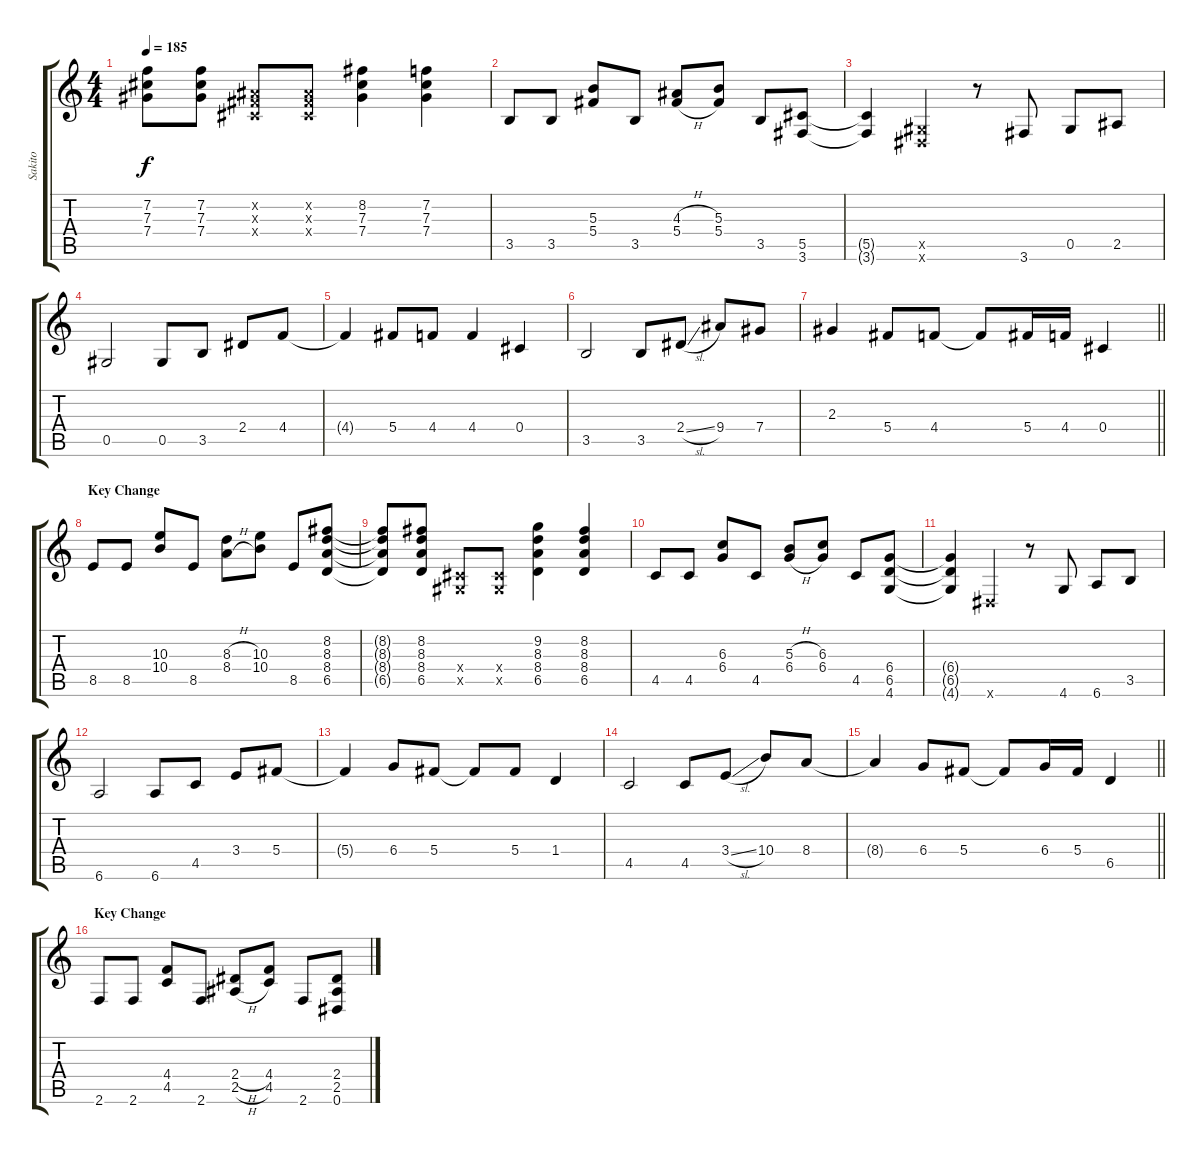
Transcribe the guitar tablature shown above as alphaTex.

\track ("Sakito" "Sakito") {instrument overdrivenguitar}
\staff {score tabs}
\tuning (Eb4 Bb3 Gb3 Db3 Ab2 Eb2) {hide}
\ts (4 4)
\tempo 185
\clef g2
\ks c
(7.2{t} 7.3{t} 7.4{t}).8{dy f} (7.2 7.3 7.4).8 (0.2{x} 0.3{x} 0.4{x}).8 (0.2{x} 0.3{x} 0.4{x}).8 (8.2 7.3 7.4).4 (7.2 7.3 7.4).4 |
3.5.8 3.5.8 (5.3 5.4).8 3.5.8 (4.3{h} 5.4{h}).8 (5.3 5.4).8 3.5.8 (5.5 3.6).8 |
(5.5{t} 3.6{t}).4 (0.5{x} 0.6{x}).4 r.8 3.6.8 0.5.8 2.5.8 |
0.5.2 0.5.8 3.5.8 2.4.8 4.4.8 |
4.4{t}.4 5.4.8 4.4.8 4.4.4 0.4.4 |
3.5.2 3.5.8 2.4{sl}.8 9.4.8 7.4.8 |
\barLineRight lightlight
2.3.4 5.4.8 4.4.8 4.4{t}.8 5.4.16 4.4.16 0.4.4 |
\section ("" "Key Change")
8.5.8 8.5.8 (10.3 10.4).8 8.5.8 (8.3{h} 8.4{h}).8 (10.3 10.4).8 8.5.8 (8.2 8.3 8.4 6.5).8 |
(8.2{t} 8.3{t} 8.4{t} 6.5{t}).8 (8.2 8.3 8.4 6.5).8 (0.4{x} 0.5{x}).8 (0.4{x} 0.5{x}).8 (9.2 8.3 8.4 6.5).4 (8.2 8.3 8.4 6.5).4 |
4.5.8 4.5.8 (6.3 6.4).8 4.5.8 (5.3{h} 6.4{h}).8 (6.3 6.4).8 4.5.8 (6.4 6.5 4.6).8 |
(6.4{t} 6.5{t} 4.6{t}).4 0.6{x}.4 r.8 4.6.8 6.6.8 3.5.8 |
6.6.2 6.6.8 4.5.8 3.4.8 5.4.8 |
5.4{t}.4 6.4.8 5.4.8 5.4{t}.8 5.4.8 1.4.4 |
4.5.2 4.5.8 3.4{sl}.8 10.4.8 8.4.8 |
\barLineRight lightlight
8.4{t}.4 6.4.8 5.4.8 5.4{t}.8 6.4.16 5.4.16 6.5.4 |
\section ("" "Key Change")
2.6.8 2.6.8 (4.4 4.5).8 2.6.8 (2.4{h} 2.5{h}).8 (4.4 4.5).8 2.6.8 (2.4 2.5 0.6).8
